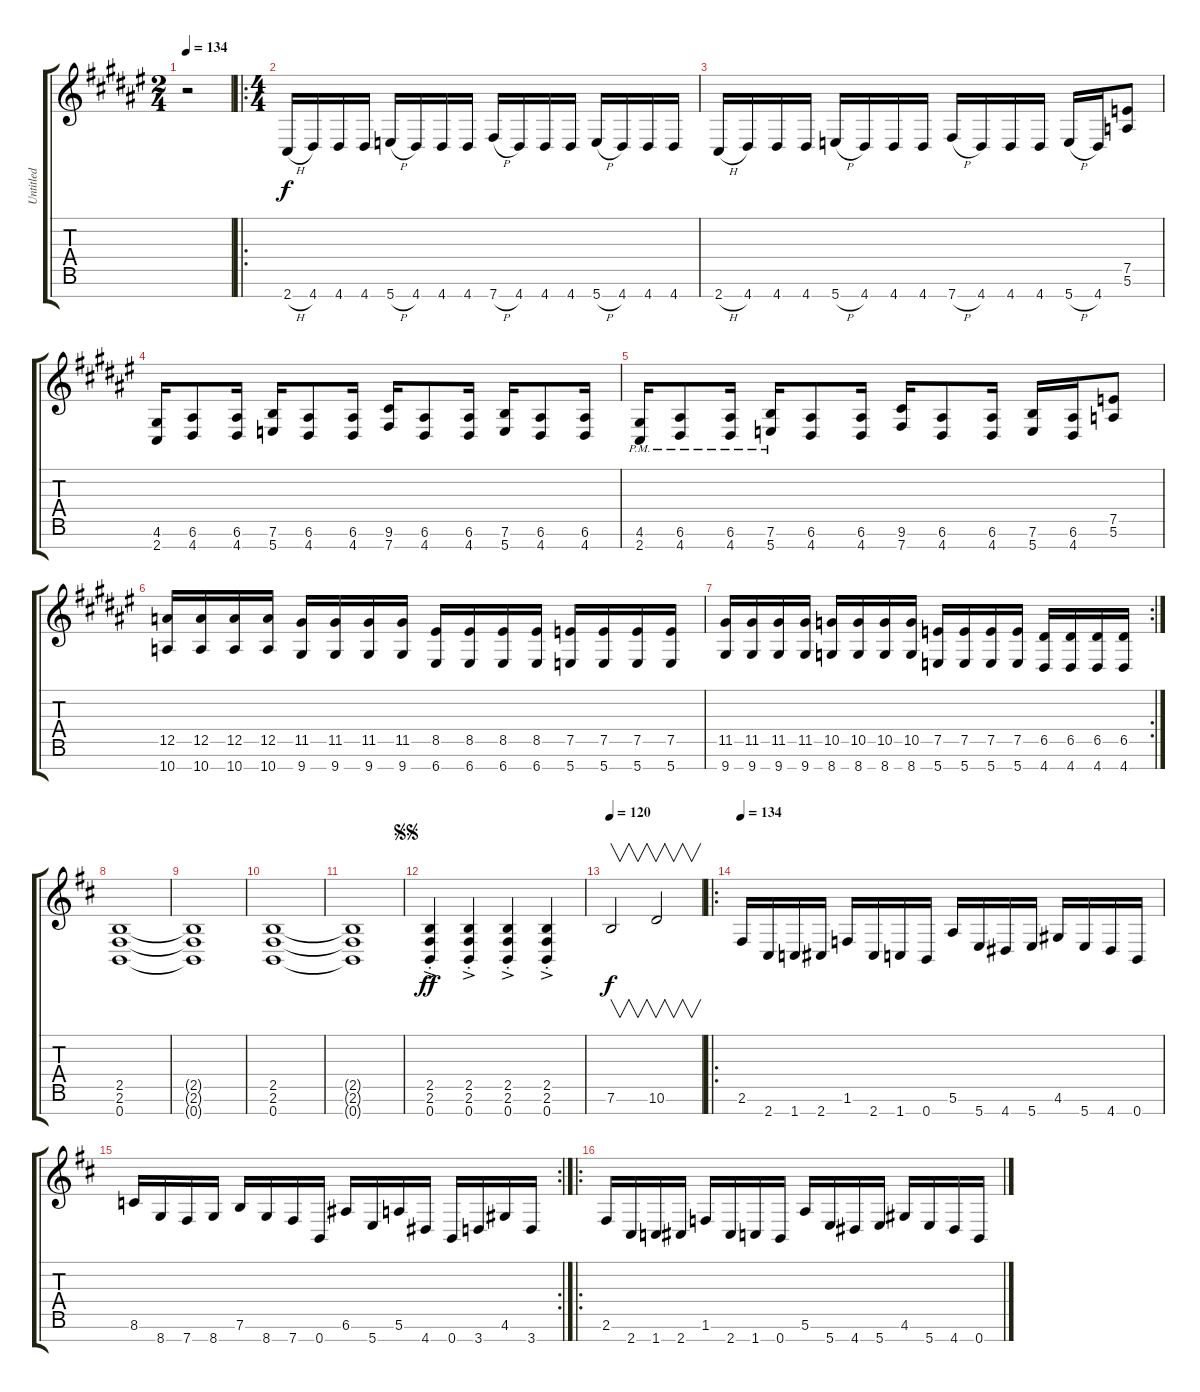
\track ("Untitled" "Untitled") {instrument distortionguitar}
\staff {score tabs}
\tuning (E4 B3 G3 D3 A2 E2 B1) {hide}
\ts (2 4)
\tempo 134
\clef g2
\ks f#
r.2{dy f instrument distortionguitar} |
\ro
\ts (4 4)
2.7{h}.16 4.7.16 4.7.16 4.7.16 5.7{h}.16 4.7.16 4.7.16 4.7.16 7.7{h}.16 4.7.16 4.7.16 4.7.16 5.7{h}.16 4.7.16 4.7.16 4.7.16 |
2.7{h}.16 4.7.16 4.7.16 4.7.16 5.7{h}.16 4.7.16 4.7.16 4.7.16 7.7{h}.16 4.7.16 4.7.16 4.7.16 5.7{h}.16 4.7.16 (7.5 5.6).8 |
(4.6 2.7).16 (6.6 4.7).8 (6.6 4.7).16 (7.6 5.7).16 (6.6 4.7).8 (6.6 4.7).16 (9.6 7.7).16 (6.6 4.7).8 (6.6 4.7).16 (7.6 5.7).16 (6.6 4.7).8 (6.6 4.7).16 |
(4.6{pm} 2.7{pm}).16 (6.6{pm} 4.7{pm}).8 (6.6{pm} 4.7{pm}).16 (7.6{pm} 5.7{pm}).16 (6.6 4.7).8 (6.6 4.7).16 (9.6 7.7).16 (6.6 4.7).8 (6.6 4.7).16 (7.6 5.7).16 (6.6 4.7).16 (7.5 5.6).8 |
(12.5 10.7).16 (12.5 10.7).16 (12.5 10.7).16 (12.5 10.7).16 (11.5 9.7).16 (11.5 9.7).16 (11.5 9.7).16 (11.5 9.7).16 (8.5 6.7).16 (8.5 6.7).16 (8.5 6.7).16 (8.5 6.7).16 (7.5 5.7).16 (7.5 5.7).16 (7.5 5.7).16 (7.5 5.7).16 |
\rc 2
(11.5 9.7).16 (11.5 9.7).16 (11.5 9.7).16 (11.5 9.7).16 (10.5 8.7).16 (10.5 8.7).16 (10.5 8.7).16 (10.5 8.7).16 (7.5 5.7).16 (7.5 5.7).16 (7.5 5.7).16 (7.5 5.7).16 (6.5 4.7).16 (6.5 4.7).16 (6.5 4.7).16 (6.5 4.7).16 |
\ks d
(2.5 2.6 0.7).1 |
(2.5{t} 2.6{t} 0.7{t}).1 |
(2.5 2.6 0.7).1 |
(2.5{t} 2.6{t} 0.7{t}).1 |
\jump segnosegno
(2.5{ac st} 2.6{ac st} 0.7{ac st}).4{dy ff} (2.5{ac st} 2.6{ac st} 0.7{ac st}).4 (2.5{ac st} 2.6{ac st} 0.7{ac st}).4 (2.5{ac st} 2.6{ac st} 0.7{ac st}).4 |
\tempo 120
7.6.2{v dy f} 10.6.2{v} |
\ro
\tempo 134
2.6.16 2.7.16 1.7.16 2.7.16 1.6.16 2.7.16 1.7.16 0.7.16 5.6.16 5.7.16 4.7.16 5.7.16 4.6.16 5.7.16 4.7.16 0.7.16 |
\rc 2
8.6.16 8.7.16 7.7.16 8.7.16 7.6.16 8.7.16 7.7.16 0.7.16 6.6.16 5.7.16 5.6.16 4.7.16 0.7.16 3.7.16 4.6.16 3.7.16 |
\ro
2.6.16 2.7.16 1.7.16 2.7.16 1.6.16 2.7.16 1.7.16 0.7.16 5.6.16 5.7.16 4.7.16 5.7.16 4.6.16 5.7.16 4.7.16 0.7.16
